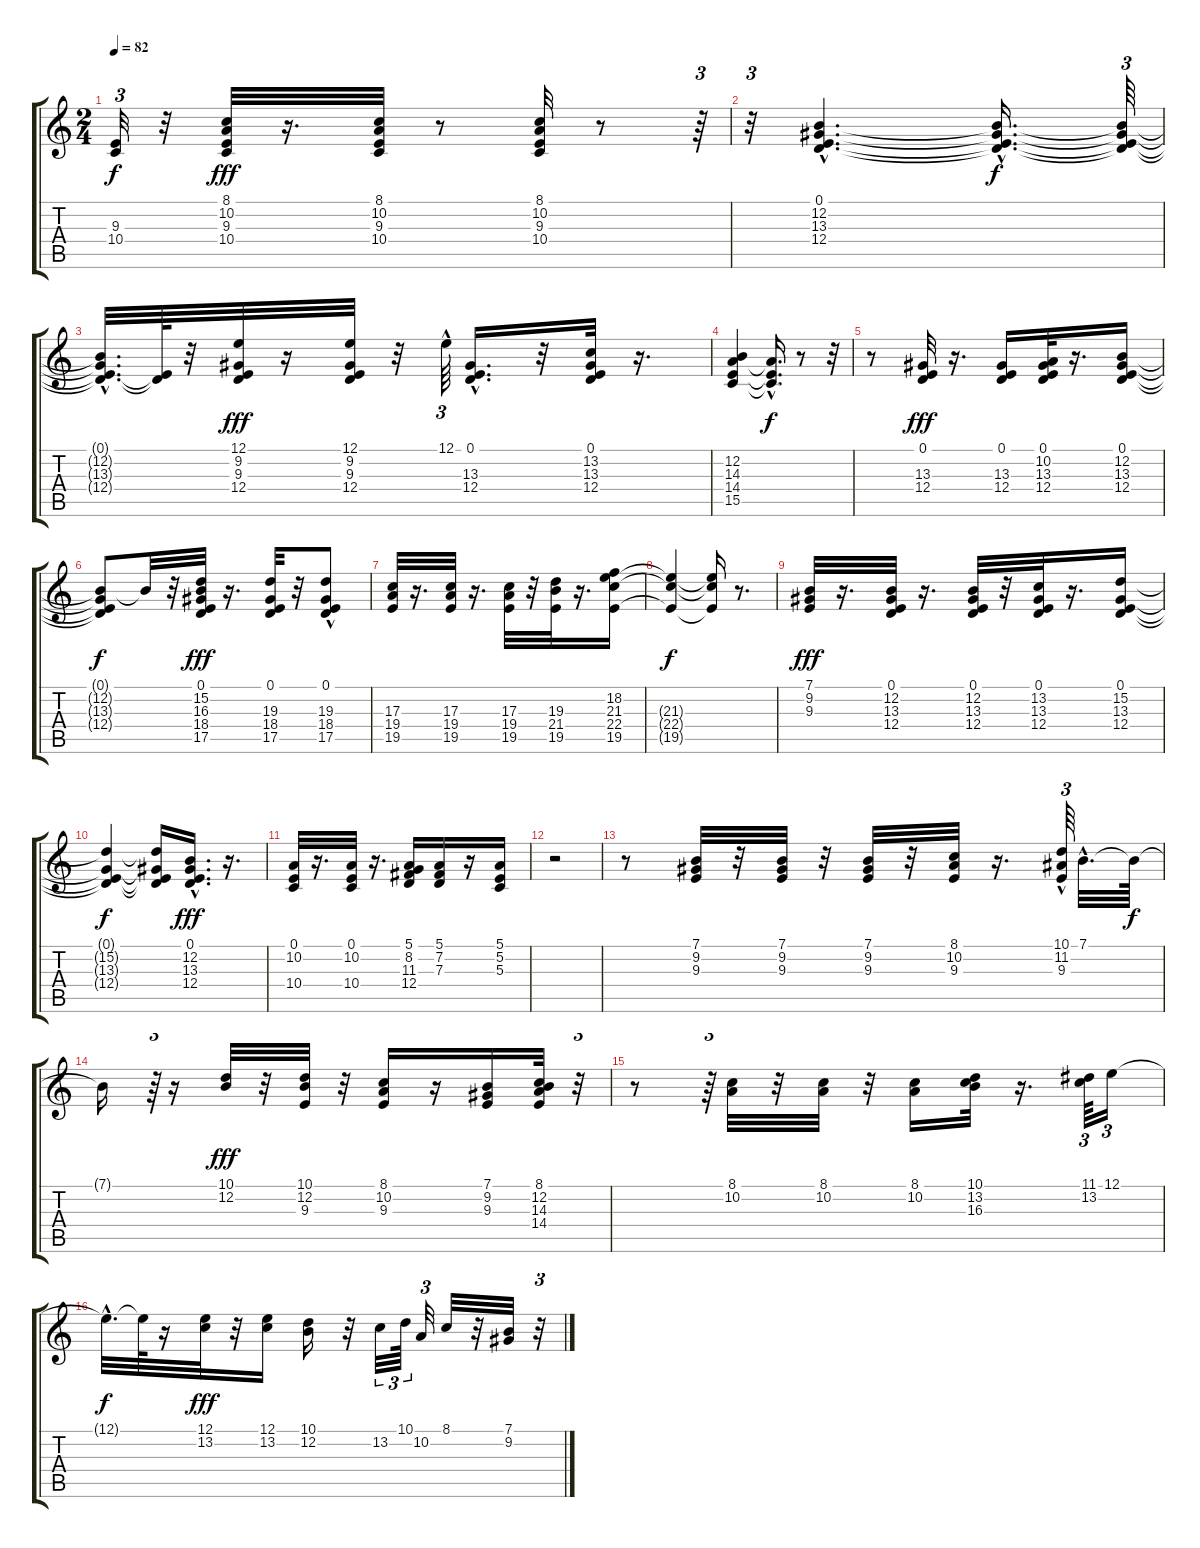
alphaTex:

\track "" {instrument accordion}
\staff {score tabs}
\tuning (E4 B3 G3 D3 A2 E2) {hide}
\ts (2 4)
\tempo 82
\clef g2
\ks c
(9.3{t} 10.4{t}).32{tu (3 2) dy f} r.32 (8.1 10.2 9.3 10.4).32{dy fff} r.16{d} (8.1 10.2 9.3 10.4).32 r.8 (8.1 10.2 9.3 10.4).32 r.8 r.64{tu (3 2)} |
r.32{tu (3 2)} (0.1{hac} 12.2{hac} 13.3{hac} 12.4{hac}).4{d} (0.1{hac t} 12.2{hac t} 13.3{hac t} 12.4{hac t}).16{d dy f} (0.1{t} 12.2{t} 13.3{t} 12.4{t}).64{tu (3 2)} |
(0.1{hac t} 12.2{t} 13.3{t} 12.4{hac t}).32{d} (0.1{t} 12.4{t}).64 r.32 (12.1 9.2 9.3 12.4).32{dy fff} r.16 (12.1 9.2 9.3 12.4).32 r.32 12.1{hac}.64{tu (3 2)} (0.1{hac} 13.3 12.4{hac}).16{d} r.32 (0.1 13.2 13.3 12.4).32 r.16{d} |
(12.2 14.3 14.4 15.5).4 (14.3{hac t} 14.4{t} 15.5{t}).16{d dy f} r.8 r.32 |
r.8 (0.1 13.3 12.4).32{dy fff} r.16{d} (0.1 13.3 12.4).16 (0.1 10.2 13.3 12.4).32 r.16{d} (0.1 12.2 13.3 12.4).16 |
(0.1{t} 12.2{t} 13.3{t} 12.4{t}).8{dy f} 12.2{t}.32 r.32 (0.1 15.2 16.3 18.4 17.5).32{dy fff} r.16{d} (0.1 19.3 18.4 17.5).32 r.32 (0.1{hac} 19.3 18.4 17.5{hac}).8 |
(17.3 19.4 19.5).32 r.16{d} (17.3 19.4 19.5).32 r.16{d} (17.3 19.4 19.5).32 r.32 (19.3 21.4 19.5).32 r.16{d} (18.2 21.3 22.4 19.5).16 |
(21.3{t} 22.4{t} 19.5{t}).4{dy f} (21.3{t} 22.4{t} 19.5{t}).16 r.8{d} |
(7.1 9.2 9.3).32{dy fff} r.16{d} (0.1 12.2 13.3 12.4).32 r.16{d} (0.1 12.2 13.3 12.4).32 r.32 (0.1 13.2 13.3 12.4).32 r.16{d} (0.1 15.2 13.3 12.4).16 |
(0.1{t} 15.2{t} 13.3{t} 12.4{t}).4{dy f} (0.1{t} 15.2{t} 13.3{t} 12.4{t}).16 (0.1{hac} 12.2{hac} 13.3{hac} 12.4{hac}).16{d dy fff} r.16{d} |
(0.1 10.2 10.4).32 r.16{d} (0.1 10.2 10.4).32 r.16{d} (5.1 8.2 11.3 12.4).16 (5.1 7.2 7.3).16 r.16 (5.1 5.2 5.3).16 |
r.2 |
r.8 (7.1 9.2 9.3).32 r.32 (7.1 9.2 9.3).32 r.32 (7.1 9.2 9.3).32 r.32 (8.1 10.2 9.3).32 r.16{d} (10.1 11.2 9.3{hac}).64{tu (3 2)} 7.1{hac}.32{d} 7.1{t}.64{dy f} |
7.1{t}.16 r.64{tu (3 2)} r.16 (10.1 12.2).32{dy fff} r.32 (10.1 12.2 9.3).32 r.32 (8.1 10.2 9.3).16 r.16 (7.1 9.2 9.3).16 (8.1 12.2 14.3 14.4).32 r.32{tu (3 2)} |
r.8 r.64{tu (3 2)} (8.1 10.2).32 r.32 (8.1 10.2).32 r.32 (8.1 10.2).16 (10.1 13.2 16.3).32 r.16{d} (11.1 13.2).64{tu (3 2)} 12.1.16{tu (3 2)} |
12.1{hac t}.32{d dy f} 12.1{t}.64 r.16 (12.1 13.2).32{dy fff} r.32 (12.1 13.2).16 (10.1 12.2).16 r.32 13.2.32{tu (3 2)} 10.1.64{tu (3 2)} 10.2.32{tu (3 2)} 8.1.32 r.32 (7.1 9.2).32 r.32{tu (3 2)}
